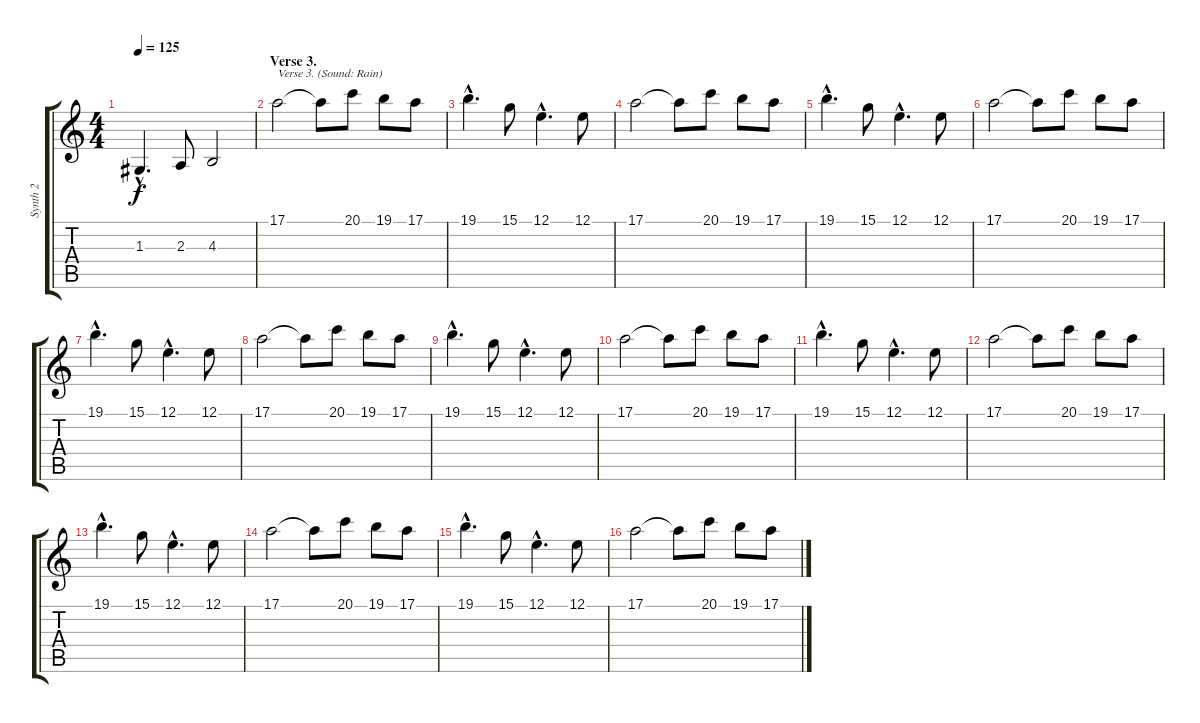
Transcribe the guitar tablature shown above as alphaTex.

\track ("Synth 2" "Synth 2") {instrument fx1rain}
\staff {score tabs}
\tuning (E4 B3 G3 D3 A2 E2) {hide}
\ts (4 4)
\tempo 125
\clef g2
\ks c
1.3{hac}.4{d dy f} 2.3.8 4.3.2 |
\section ("" "Verse 3.")
17.1.2{txt "Verse 3. (Sound: Rain)" instrument fx1rain} 17.1{t}.8 20.1.8 19.1.8 17.1.8 |
19.1{hac}.4{d} 15.1.8 12.1{hac}.4{d} 12.1.8 |
17.1.2 17.1{t}.8 20.1.8 19.1.8 17.1.8 |
19.1{hac}.4{d} 15.1.8 12.1{hac}.4{d} 12.1.8 |
17.1.2 17.1{t}.8 20.1.8 19.1.8 17.1.8 |
19.1{hac}.4{d} 15.1.8 12.1{hac}.4{d} 12.1.8 |
17.1.2 17.1{t}.8 20.1.8 19.1.8 17.1.8 |
19.1{hac}.4{d} 15.1.8 12.1{hac}.4{d} 12.1.8 |
17.1.2 17.1{t}.8 20.1.8 19.1.8 17.1.8 |
19.1{hac}.4{d} 15.1.8 12.1{hac}.4{d} 12.1.8 |
17.1.2 17.1{t}.8 20.1.8 19.1.8 17.1.8 |
19.1{hac}.4{d} 15.1.8 12.1{hac}.4{d} 12.1.8 |
17.1.2 17.1{t}.8 20.1.8 19.1.8 17.1.8 |
19.1{hac}.4{d} 15.1.8 12.1{hac}.4{d} 12.1.8 |
17.1.2 17.1{t}.8 20.1.8 19.1.8 17.1.8
